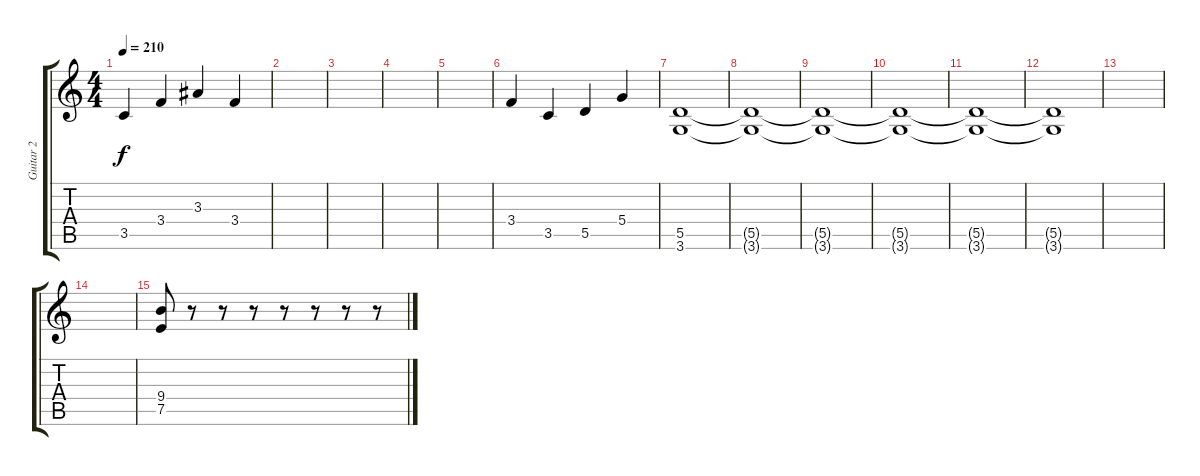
\track ("Guitar 2" "Guitar 2") {instrument distortionguitar}
\staff {score tabs}
\tuning (E4 B3 G3 D3 A2 E2) {hide}
\ts (4 4)
\tempo 210
\clef g2
\ks c
3.5.4{dy f} 3.4.4 3.3.4 3.4.4 |
|
|
|
|
3.4.4 3.5.4 5.5.4 5.4.4 |
(5.5 3.6).1 |
(5.5{t} 3.6{t}).1 |
(5.5{t} 3.6{t}).1 |
(5.5{t} 3.6{t}).1 |
(5.5{t} 3.6{t}).1{volume 3} |
(5.5{t} 3.6{t}).1 |
|
|
(9.4 7.5).8{volume 16 balance 8} r.8 r.8 r.8 r.8 r.8 r.8 r.8
